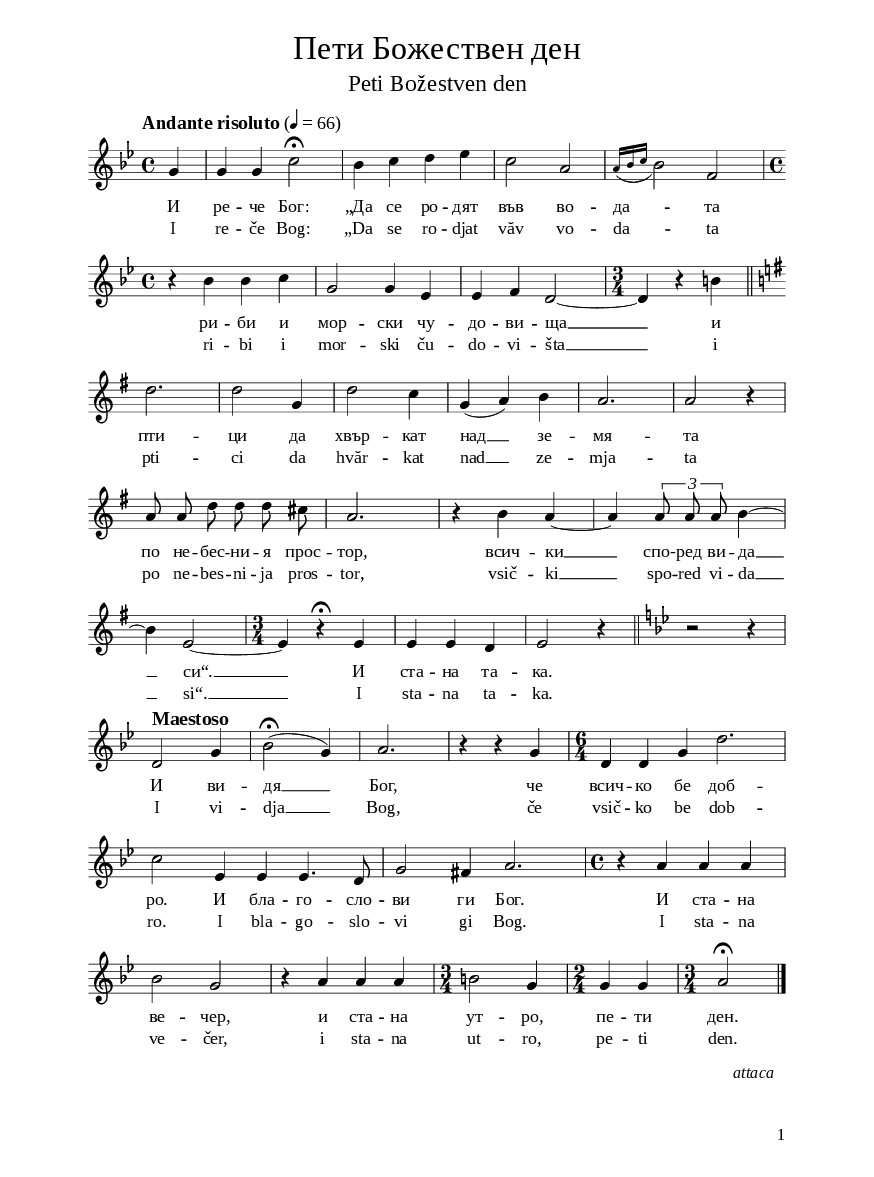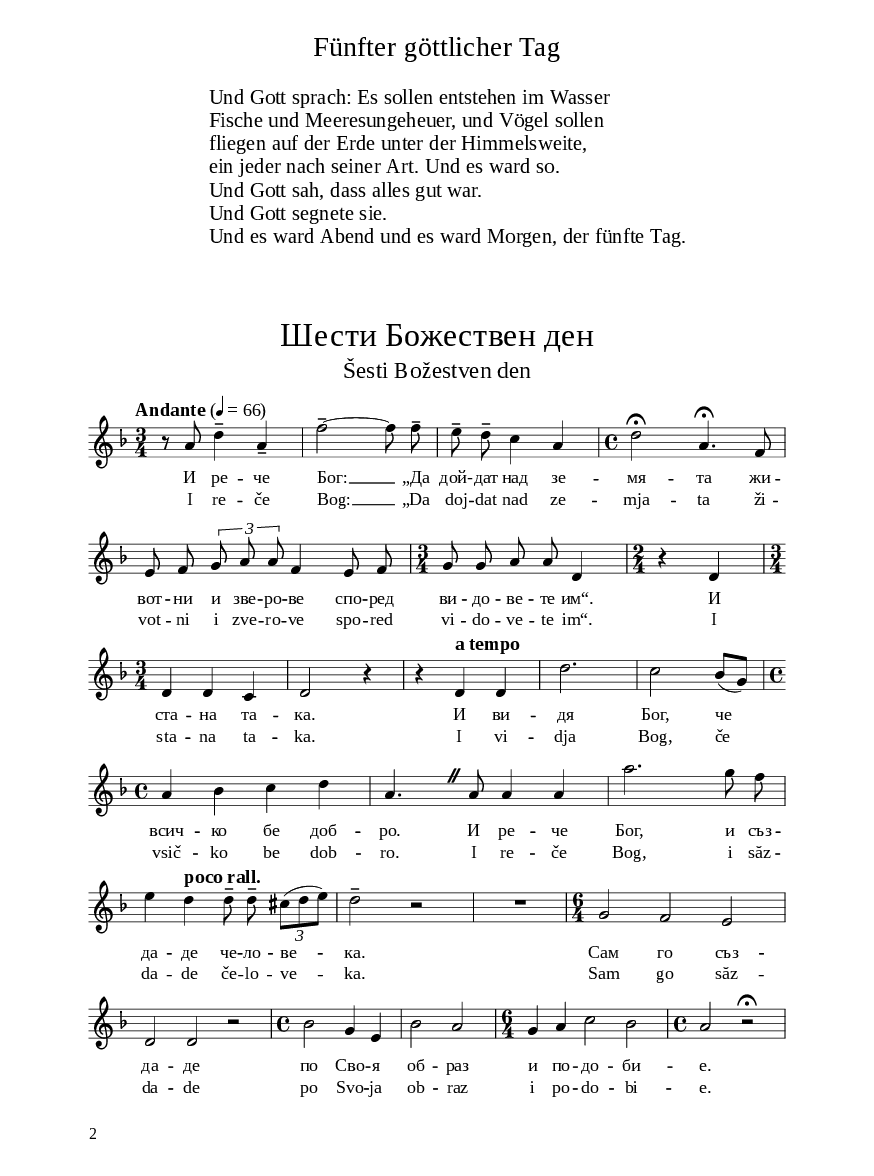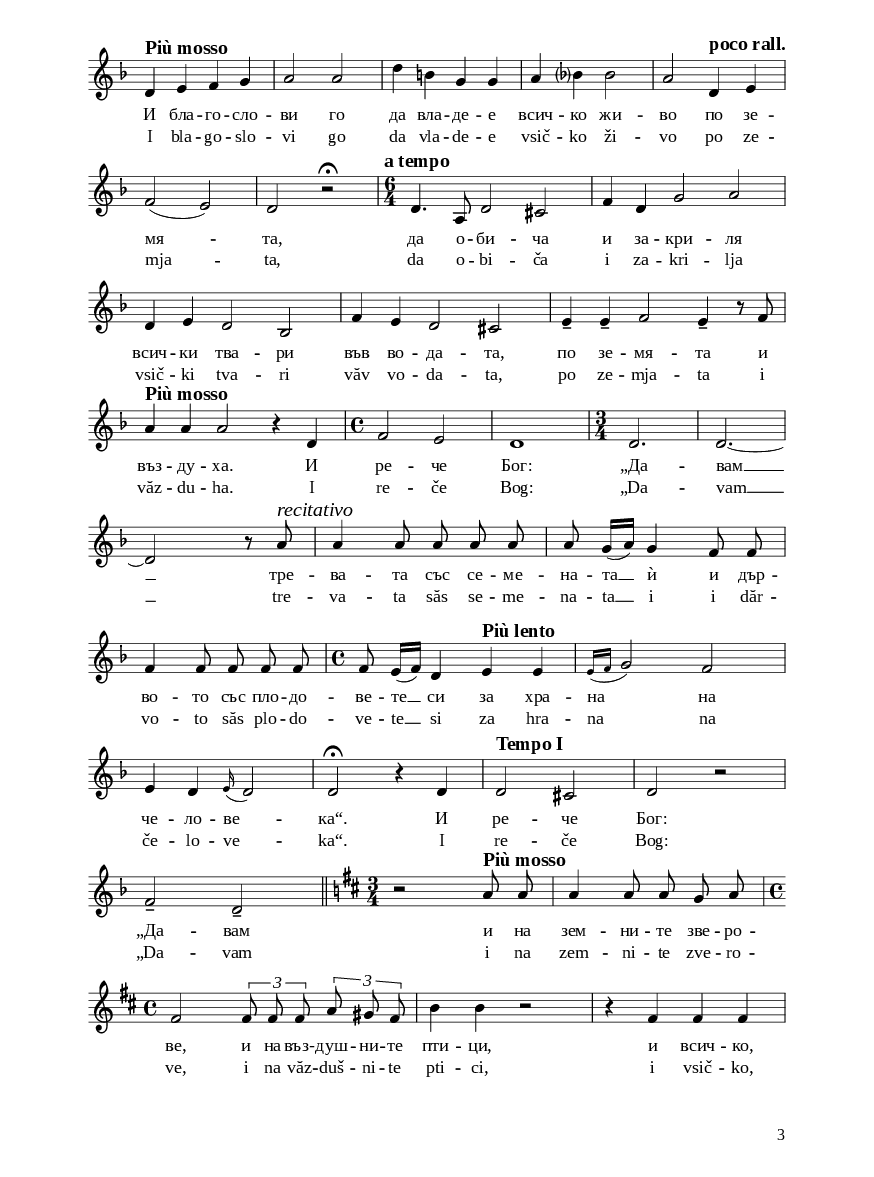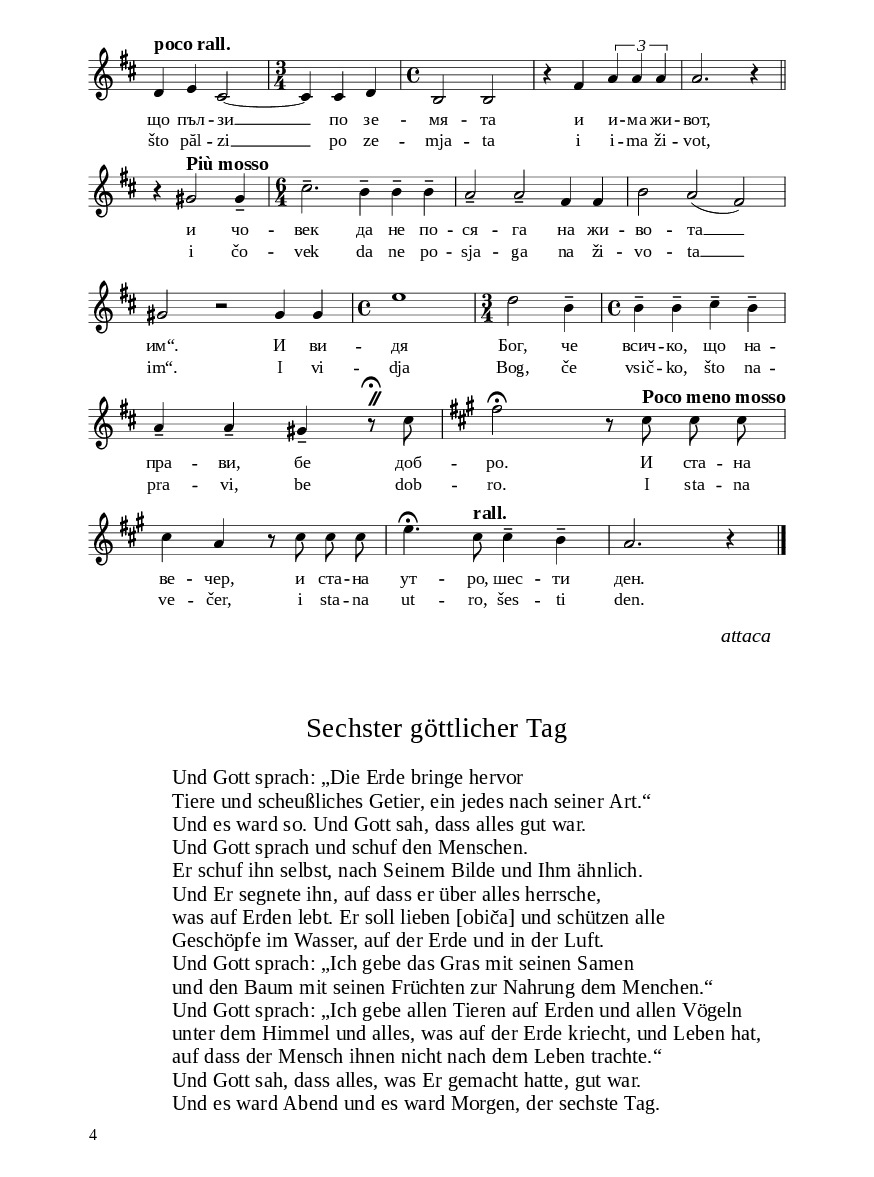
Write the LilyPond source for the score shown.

\version "2.24.4"

% include paper part and global functions
\include "include/globals.ily"

\bookpart {
  \label #'ref195
  \tocItem \markup "     Пети Божествен ден – Peti Božestven den "
  \include "include/bookpart-paper.ily"
  \score {
    \include "include/score-layout.ily"

    \new Voice \absolute {
      \clef treble
      \key g \minor
      \time 4/4
      \tempoFunc "Andante risoluto" 4 "66"
      \autoBeamOff
      \partial 4
      g'4
      | % 146
      g'4 g'4 c''2 ^\fermata | % 147
      bes'4  c''4  d''4  es''4 | % 148
      c''2 a'2 | % 149
      \acciaccatura {  a'16 [ bes' c''] } bes'2 f'2 |
      \time 4/4
      r4  bes'4  bes'4  c''4 | % 151
      g'2 g'4 es'4 | % 152
      es'4 f'4 d'2 ~ | % 153
      \time 3/4  | % 153
      d'4 r4  b'4 \bar "||"
      \break | % 154
      \key g \major | % 154
      d''2. | % 155
      d''2 g'4 | % 156
      d''2  c''4 | % 157
      g'4 ( a'4 )  b'4 | % 158
      a'2. | % 159
      a'2 r4 \break |
      a'8 a'8  d''8  d''8  d''8
      cis''8 | % 161
      a'2. | % 162
      r4  b'4 a'4 ~ | % 163
      a'4 %\once \omit TupletBracket
      \times 2/3  {
        a'8 a'8 a'8
      }
      b'4 ~ \break | % 164
      b'4 e'2 ~  | % 165
      \time 3/4 e'4 r4 ^\fermata e'4 | % 166
      e'4 e'4 d'4 | % 167
      e'2 r4 \bar "||"
      \key bes \major | % 168
      r2 r4 | \break % 169
      \tempo "Maestoso" d'2 g'4 |

      bes'2 ( ^\fermata g'4 ) | % 171
      a'2. | % 172
      r4 r4 g'4 | % 173
      \time 6/4  | % 173
      d'4 d'4 g'4  d''2. \break | % 174
      c''2 es'4 es'4 es'4. d'8 | % 175
      g'2 fis'4 a'2. | % 176
      \time 4/4  | % 176
      r4 a'4 a'4 a'4 | \break % 177
      bes'2 g'2 | % 178
      r4 a'4 a'4 a'4 | % 179
      \time 3/4  | % 179
      b'2 g'4 |
      \time 2/4  |
      g'4 g'4 | % 181
      \time 3/4 | % 181
      a'2 \fermata \bar "|."
    }

    \addlyrics {
      И ре -- че Бог:
      „Да се ро -- дят във во --
      да -- та ри -- би и мор -- ски
      чу -- до -- ви -- ща __  и пти -- ци
      да хвър -- кат над __  зе -- мя --
      та по не -- бес -- ни -- я прос --
      тор, всич -- ки __  "спо-" -- ред ви --
      да __ си“. __  И ста -- на та --
      ка. И ви -- дя __  Бог, че всич --
      ко бе доб -- ро. И бла -- го --
      сло -- ви ги Бог. И ста -- на ве
      -- чер, и ста -- на ут -- ро, пе --
      ти ден.}
      \addlyrics {
        I re -- če Bog:
        „Da se ro -- djat văv vo --
        da -- ta ri -- bi i mor -- ski
        ču -- do -- vi -- šta __  i pti -- ci
        da hvăr -- kat nad __  ze -- mja --
        ta po ne -- bes -- ni -- ja pros --
        tor, vsič -- ki __  spo -- red vi --
        da __ si“. __  I sta -- na ta --
        ka. I vi -- dja __  Bog, če vsič --
        ko be dob -- ro. I bla -- go --
        slo -- vi gi Bog. I sta -- na ve
        -- čer, i sta -- na ut -- ro, pe --
        ti den.}


        \header {
          title = \titleFunc "Пети Божествен ден" "Peti Božestven den"
        }

        \midi{}

      } % score

      \markup \empty-one

      \markup \raise #2.8 \override #'(baseline-skip . 2) {
        \column {
          \fill-line \italic { "" "" \concat {"attaca" "   " }}
        }
      }

      \pageBreak

      % include foreign translation(s) of the song
      \version "2.24.4"

\markup \fill-line { \fontsize #deTitleFontSize "Fünfter göttlicher Tag" }
\markup \null
\markup \null
\markup \abs-fontsize #10 {
  \hspace #15
  \override #`(baseline-skip . ,deCoupletBaselineSkip)

  \column {
    \line { " " }


  \line { " " Und Gott sprach: Es sollen entstehen im Wasser}

  \line { " "Fische und Meeresungeheuer, und Vögel sollen}

  \line { " "fliegen auf der Erde unter der Himmelsweite,}

  \line { " "ein jeder nach seiner Art. Und es ward so. }

  \line { " " Und Gott sah, dass alles gut war.}

  \line { " "Und Gott segnete sie.}

  \line { " " Und es ward Abend und es ward Morgen, der fünfte Tag.}

  }
}


      \markup \vspace #3

      \label #'ref195
      \tocItem \markup "     Шести Божествен ден – Šesti Božestven den "

      \include "include/bookpart-paper.ily"
      \score {
        \include "include/score-layout.ily"

        \new Voice \absolute {
          \clef treble
          \key d \minor
          \time 3/4
          \tempoFunc "Andante" 4 "66"
          \autoBeamOff
          r8 a'8  d''4 -- a'4 --
          | % 183
          f''2 ~ --  f''8  f''8 -- | % 184
          e''8 --  d''8 --  c''4 a'4 | % 185
          \time 4/4  | % 185
          d''2 ^\fermata a'4. ^\fermata f'8 \break | % 186
          e'8 f'8
          \times 2/3  {
            g'8  a'8 a'8
          }
          f'4 e'8 f'8 | % 187
          \time 3/4  | % 187
          g'8 g'8 a'8 a'8 d'4 | % 188
          \time 2/4  | % 188
          r4 d'4  \break | % 189
          \time 3/4  | % 189
          d'4 d'4 c'4 |
          d'2 r4 | % 191
          r4 \tempo "a tempo" d'4  d'4 | % 192
          d''2. | % 193
          c''2 bes'8 ( [ g'8 ) ] \break | % 194
          \time 4/4  | % 194
          a'4  bes'4  c''4  d''4  | % 195
          a'4.\caesura a'8 a'4 a'4 | % 196
          a''2.  g''8 f''8 \break | % 197
          e''4 \tempo "poco rall." d''4
          d''8 --  d''8 -- \once \omit TupletBracket
          \times 2/3  {
            cis''8 ( [  d''8  e''8 ) ]
          } |
          d''2  -- r2 | % 199
          R1 |
          \time 6/4  |
          g'2 f'2 e'2 \break | % 201
          d'2 d'2 r2  | % 202
          \time 4/4  | % 202
          bes'2 g'4 e'4 | % 203
          bes'2 a'2 | % 204
          \time 6/4  | % 204
          g'4 a'4  c''2  bes'2 | % 205
          \time 4/4  | % 205
          a'2 r2 ^\fermata \break | % 206
          \tempo"Più mosso" d'4 e'4 f'4
          g'4 | % 207
          a'2 a'2 | % 208
          d''4  b'4 g'4 g'4 | % 209
          a'4  bes'?4  bes'2 |
          a'2 \tempo"poco rall." d'4 e'4 \break  | % 211
          f'2 ( e'2 ) | % 212
          d'2 r2 ^\fermata | % 213
          \time 6/4  | % 213
          \tempo "a tempo" d'4. a8 d'2
          cis'2 | % 214
          f'4 d'4 g'2 a'2 \break | % 215
          d'4 e'4 d'2 bes2 | % 216
          f'4 e'4 d'2 cis'2 | % 217
          e'4 -- e'4 -- f'2 e'4 -- r8
          f'8 \break | % 218
          \tempo "Più mosso" a'4 a'4 a'2 r4
          d'4 | % 219
          \time 4/4  | % 219
          f'2 e'2 |
          d'1  | % 221
          \time 3/4  | % 221
          d'2. | % 222
          d'2. ~ \break | % 223
          d'2 r8  a'8^\markup{\huge \italic { recitativo } } | % 224
          a'4 a'8 a'8 a'8 a'8 | % 225
          a'8 g'16 ( [ a'16 ) ] g'4 f'8
          f'8 \break | % 226
          f'4 f'8 f'8 f'8 f'8  | % 227
          \time 4/4  | % 227
          f'8 e'16 ( [ f'16 ) ] d'4 \tempo"Più lento" e'4  e'4 |
          \grace { e'16 [ ( f' ]  } g'2 ) f'2 | \break
          e'4 d' \grace {
            e'16 (
          } d'2 ) |
          d'2 \fermata r4 d'4 |
          \tempo"Tempo I" d'2 cis'2 | % 232
          d'2 r2 | \break % 233
          f'2 -- d'2 -- |  \bar "||"  % 234
          \time 3/4  | % 234
          \key d \major r2 \tempo"Più mosso" a'8 a'8  | % 235
          a'4 a'8 a'8 g'8 a'8  | % 236
          \time 4/4  | \break  % 236
          fis'2
          \times 2/3  {
            fis'8  fis'8 fis'8
          }
          \times 2/3  {
            a'8  gis'8 fis'8
          }
          |  % 237
          b'4  b'4 r2  | % 238
          r4 fis'4 fis'4 fis'4  | \break % 239
          \tempo "poco rall." d'4 e'4 cis'2~ |
          \time 3/4  |
          cis'4 cis'4 d'4 |  % 241
          \time 4/4  | % 241
          b2 b2 |  % 242
          r4 fis'4 \times 2/3 {
            a'4 a'4 a'4
          }
          | % 243
          a'2. r4 | \bar "||" \break % 244
          r4 \tempo "Più mosso" gis'2 gis'4 -- |  % 245
          \time 6/4  | % 245
          cis''2. --  b'4 --  b'4 --  b'4
          -- |  % 246
          a'2 -- a'2 -- fis'4 fis'4
          | % 247
          b'2 a'2 ( fis'2 )  |  \break % 248
          gis'2 r2 gis'4 gis'4 | % 249
          \time 4/4  | % 249
          e''1 |
          \time 3/4  |
          d''2  b'4 -- | % 251
          \time 4/4  | % 251
          b'4 --  b'4 --  cis''4 --  b'4
          -- | \break  % 252
          a'4 -- a'4 -- gis'4 -- r8
          ^\markup {
            \musicglyph #"scripts.caesura.straight"
          }
          ^\fermata
          cis''8  |  % 253
          \key a \major
          fis''2 ^\fermata r8  \tempo"Poco meno mosso" cis''8
          cis''8  cis''8 | \break % 254
          cis''4 a'4 r8  cis''8  cis''8
          cis''8 | % 255
          e''4. ^\fermata  \tempo"rall." cis''8
          cis''4 --  b'4 -- | % 256
          a'2. r4 \bar "|."


        }
        \addlyrics {
          И ре -- че Бог: __  „Да
          "дой-" -- дат над зе -- мя -- та жи --
          вот -- ни и зве -- ро -- ве спо --
          ред ви -- до -- ве -- те им“. И
          ста -- на та -- ка. И ви -- дя Бог,
          че  всич -- ко бе доб -- ро. И
          ре -- че Бог, и съз -- да -- де че
          -- ло -- ве --  ка. Сам го съз
          -- да -- де по Сво -- я об -- раз и
          по -- до -- би -- е. И бла -- го --
          сло -- ви го да вла -- де -- е
          всич -- ко жи -- во по зе -- мя
          -- та, да о -- би -- ча и за --
          кри -- ля всич -- ки тва -- ри във
          во -- да -- та, по зе -- мя -- та и
          въз -- ду -- ха. И ре -- че Бог:
          „Да -- вам  __ тре -- ва -- та
          със се -- ме -- на -- та __  ѝ и
          дър -- во -- то със пло -- до -- ве
          -- те __  си за хра --
          на на че -- ло --  ве -- ка“. И ре --
          че Бог: „Да -- вам и на зем --
          ни -- те зве -- ро -- ве, и на "въз-"
          -- душ -- ни -- те пти -- ци, и всич
          -- ко, що пъл -- зи __ по зе -- мя
          -- та и и -- ма жи -- вот, и чо --
          век да не по -- ся -- га на жи --
          во -- та __ им“. И ви -- дя Бог,
          че всич -- ко, що на -- пра -- ви,
          бе доб -- ро. И ста -- на ве --
          чер, и ста -- на ут -- ро, шес --
          ти ден.
        }

        \addlyrics {
          I re -- če Bog: __  „Da
          doj -- dat nad ze -- mja -- ta ži --
          vot -- ni i zve -- ro -- ve spo --
          red vi -- do -- ve -- te im“. I
          sta -- na ta -- ka. I vi -- dja Bog,
          če  vsič -- ko be dob -- ro. I
          re -- če Bog, i săz -- da -- de če
          -- lo -- ve --  ka. Sam go săz
          -- da -- de po Svo -- ja ob -- raz i
          po -- do -- bi -- e. I bla -- go --
          slo -- vi go da vla -- de -- e
          vsič -- ko ži -- vo po ze -- mja
          -- ta, da o -- bi -- ča i za --
          kri -- lja vsič -- ki tva -- ri văv
          vo -- da -- ta, po ze -- mja -- ta i
          văz -- du -- ha. I re -- če Bog:
          „Da -- vam  __ tre -- va -- ta
          săs se -- me -- na -- ta __  i i
          dăr -- vo -- to săs plo -- do -- ve
          -- te __  si za hra --
          na na če -- lo --  ve -- ka“. I re --
          če Bog: „Da -- vam i na zem --
          ni -- te zve -- ro -- ve, i na văz
          -- duš -- ni -- te pti -- ci, i vsič
          -- ko, što păl -- zi __ po ze -- mja
          -- ta i i -- ma ži -- vot, i čo --
          vek da ne po -- sja -- ga na ži --
          vo -- ta __ im“. I vi -- dja Bog,
          če vsič -- ko, što na -- pra -- vi,
          be dob -- ro. I sta -- na ve --
          čer, i sta -- na ut -- ro, šes --
          ti den.
        }


        \header {
          title = \titleFunc "Шести Божествен ден" "Šesti Božestven den"
        }

        \midi{}

      } % score
      \markup \empty-one
      \markup \raise #2.8 \override #'(baseline-skip . 2) {
        \column {
          \fill-line \huge \italic { "" "" \concat {"attaca" "   " }}
        }
      }

      \markup \empty-three

      % include foreign translation(s) of the song
      \version "2.24.4"

\markup \fill-line { \fontsize #deTitleFontSize "Sechster göttlicher Tag" }
\markup \null
\markup \null
\markup \abs-fontsize #10 {
  \hspace #10
  \override #`(baseline-skip . ,deCoupletBaselineSkip)

  \column {
    \line { " " }


\line { " "Und Gott sprach: „Die Erde bringe hervor }

\line { " " Tiere und scheußliches Getier, ein jedes nach seiner Art.“ }

\line { " " Und es ward so. Und Gott sah, dass alles gut war. }

\line { " " Und Gott sprach und schuf den Menschen. }

\line { " "Er schuf ihn selbst, nach Seinem Bilde und Ihm ähnlich. }

\line { " "Und Er segnete ihn, auf dass er über alles herrsche, }

\line { " "was auf Erden lebt. Er soll lieben [običa] und schützen alle }

\line { " "Geschöpfe im Wasser, auf der Erde und in der Luft. }

\line { " " Und Gott sprach: „Ich gebe das Gras mit seinen Samen}

\line { " " und den Baum mit seinen Früchten zur Nahrung dem Menchen.“ }

\line { " "Und Gott sprach: „Ich gebe allen Tieren auf Erden und allen Vögeln}

\line { " " unter dem Himmel und alles, was auf der Erde kriecht, und Leben hat,}

\line { " "  auf dass der Mensch ihnen nicht nach dem Leben trachte.“ }

\line { " " Und Gott sah, dass alles, was Er gemacht hatte, gut war.  }

\line { " " Und es ward Abend und es ward Morgen, der sechste Tag.}

  }
}


    } % bookpart

    % Più mosso
    %
